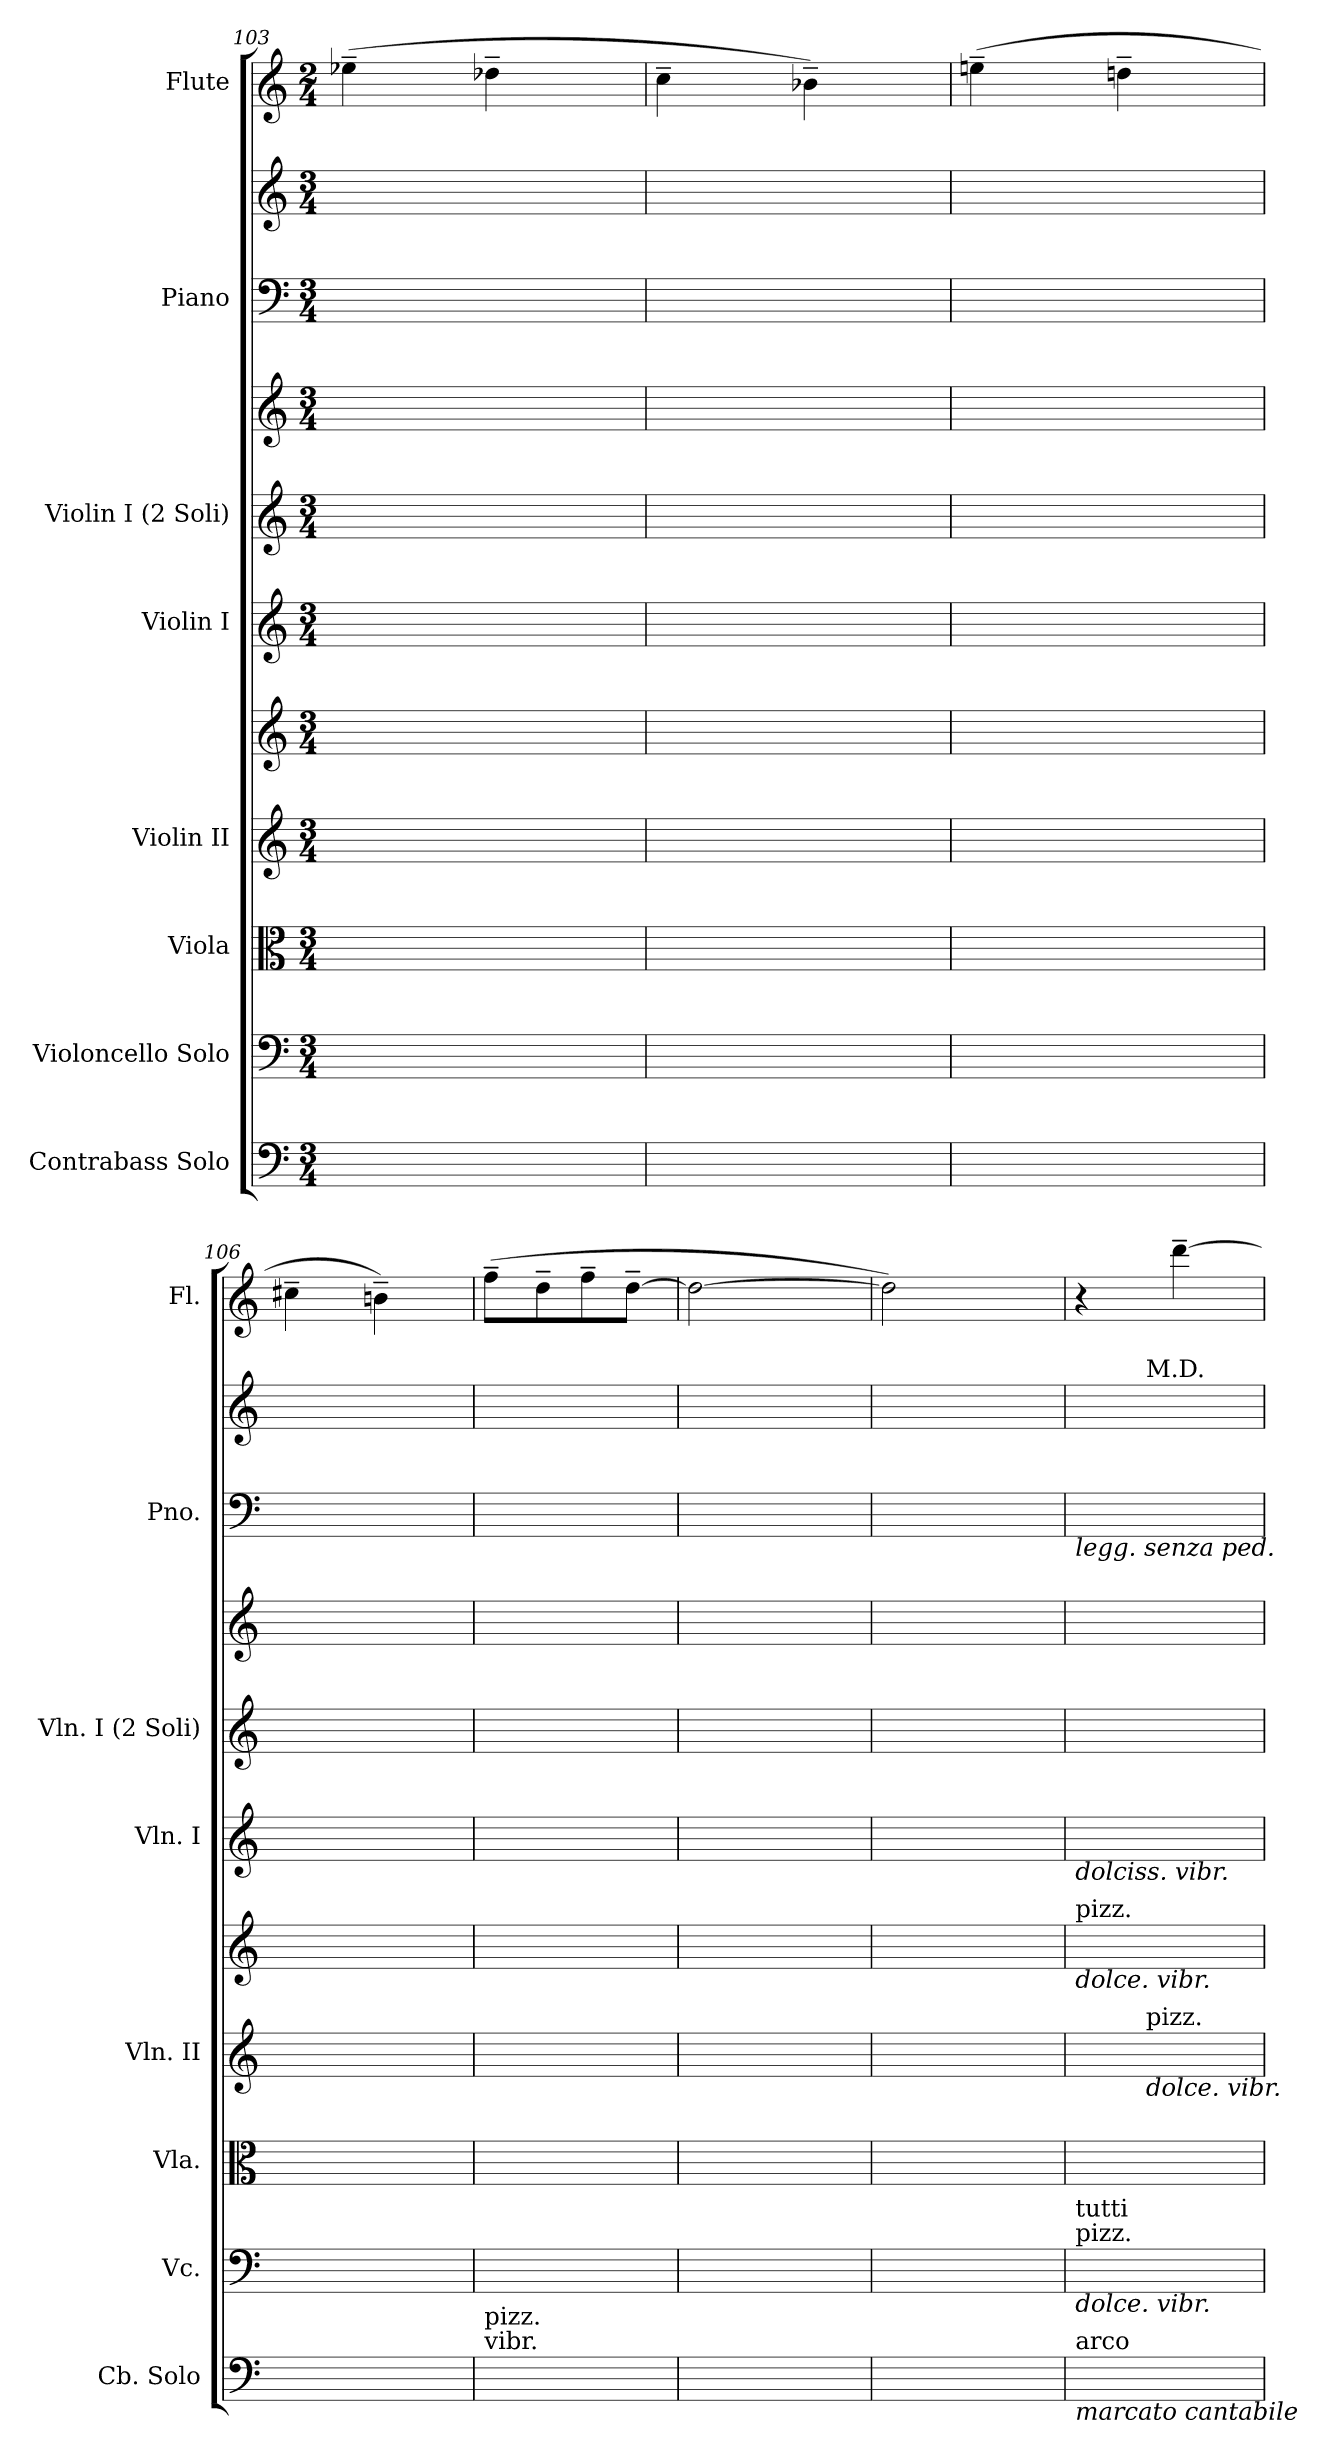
**kern	**kern	**kern	**kern	**kern	**kern	**kern	**kern	**kern	**kern	**kern
*part8	*part7	*part6	*part5	*part5	*part4	*part3	*part3	*part2	*part2	*part1
*staff11	*staff10	*staff9	*staff8	*staff7	*staff6	*staff5	*staff4	*staff3	*staff2	*staff1
*I"Contrabass Solo	*I"Violoncello Solo	*I"Viola	*I"Violin II	*	*I"Violin I	*I"Violin I (2 Soli)	*	*I"Piano	*	*I"Flute
*I'Cb. Solo	*I'Vc.	*I'Vla.	*I'Vln. II	*	*I'Vln. I	*I'Vln. I (2 Soli)	*	*I'Pno.	*	*I'Fl.
*clefF4	*clefF4	*clefC3	*clefG2	*clefG2	*clefG2	*clefG2	*clefG2	*clefF4	*clefG2	*clefG2
*ITrd7c12	*	*	*	*	*	*	*	*	*	*
*k[]	*k[]	*k[]	*k[]	*k[]	*k[]	*k[]	*k[]	*k[]	*k[]	*k[]
*C:	*C:	*C:	*C:	*C:	*C:	*C:	*C:	*C:	*C:	*C:
*M3/4	*M3/4	*M3/4	*M3/4	*M3/4	*M3/4	*M3/4	*M3/4	*M3/4	*M3/4	*M2/4
*Xtuplet	*	*	*Xtuplet	*Xtuplet	*Xtuplet	*	*	*	*	*Xtuplet
=103	=103	=103	=103	=103	=103	=103	=103	=103	=103	=103
4%3ryy	2.ryy	2.ryy	4%3ryy	4%3ryy	4%3ryy	8ryy	8ryy	2.ryy	4ryy	(8%3ee-X~
.	.	.	.	.	.	8ryy	8ryy	.	.	.
*	*	*	*	*	*	*Xtuplet	*Xtuplet	*	*	*
.	.	.	.	.	.	12ryy	12ryy	.	4ryy	.
.	.	.	.	.	.	12ryy	12ryy	.	.	.
.	.	.	.	.	.	.	.	.	.	8%3dd-X~
.	.	.	.	.	.	12ryy	12ryy	.	.	.
.	.	.	.	.	.	12ryy	12ryy	.	4ryy	.
.	.	.	.	.	.	12ryy	12ryy	.	.	.
.	.	.	.	.	.	12ryy	12ryy	.	.	.
=104	=104	=104	=104	=104	=104	=104	=104	=104	=104	=104
4%3ryy	2.ryy	2.ryy	4%3ryy	4%3ryy	4%3ryy	12ryy	12ryy	2.ryy	4ryy	8%3cc~
.	.	.	.	.	.	12ryy	12ryy	.	.	.
.	.	.	.	.	.	12ryy	12ryy	.	.	.
.	.	.	.	.	.	8ryy	8ryy	.	4ryy	.
.	.	.	.	.	.	8ryy	8ryy	.	.	8%3b-X~)
.	.	.	.	.	.	12ryy	12ryy	.	4ryy	.
.	.	.	.	.	.	12ryy	12ryy	.	.	.
.	.	.	.	.	.	12ryy	12ryy	.	.	.
=105	=105	=105	=105	=105	=105	=105	=105	=105	=105	=105
4%3ryy	2.ryy	2.ryy	4%3ryy	4%3ryy	4%3ryy	12ryy	12ryy	2.ryy	4ryy	(8%3een~
.	.	.	.	.	.	12ryy	12ryy	.	.	.
.	.	.	.	.	.	12ryy	12ryy	.	.	.
.	.	.	.	.	.	8ryy	8ryy	.	4ryy	.
.	.	.	.	.	.	8ryy	8ryy	.	.	8%3ddn~
.	.	.	.	.	.	12ryy	12ryy	.	4ryy	.
.	.	.	.	.	.	12ryy	12ryy	.	.	.
.	.	.	.	.	.	12ryy	12ryy	.	.	.
=106	=106	=106	=106	=106	=106	=106	=106	=106	=106	=106
4%3ryy	2.ryy	2.ryy	4%3ryy	4%3ryy	4%3ryy	8ryy	8ryy	2.ryy	4ryy	8%3cc#X~
.	.	.	.	.	.	8ryy	8ryy	.	.	.
.	.	.	.	.	.	12ryy	12ryy	.	4ryy	.
.	.	.	.	.	.	12ryy	12ryy	.	.	.
.	.	.	.	.	.	.	.	.	.	8%3bn~)
.	.	.	.	.	.	12ryy	12ryy	.	.	.
.	.	.	.	.	.	12ryy	12ryy	.	4ryy	.
.	.	.	.	.	.	12ryy	12ryy	.	.	.
.	.	.	.	.	.	12ryy	12ryy	.	.	.
=107	=107	=107	=107	=107	=107	=107	=107	=107	=107	=107
!LO:TX:a:t=vibr.	!	!	!	!	!	!	!	!	!	!
!LO:TX:a:t=pizz.	!	!	!	!	!	!	!	!	!	!
2ryy	2.ryy	2.ryy	4%3ryy	4%3ryy	4%3ryy	12ryy	12ryy	2.ryy	4ryy	(16%3ff~L
.	.	.	.	.	.	12ryy	12ryy	.	.	.
.	.	.	.	.	.	12ryy	12ryy	.	.	.
.	.	.	.	.	.	.	.	.	.	16%3dd~
.	.	.	.	.	.	8ryy	8ryy	.	4ryy	.
.	.	.	.	.	.	8ryy	8ryy	.	.	16%3ff~
4ryy	.	.	.	.	.	12ryy	12ryy	.	4ryy	.
.	.	.	.	.	.	.	.	.	.	[16%3dd~J
.	.	.	.	.	.	12ryy	12ryy	.	.	.
.	.	.	.	.	.	12ryy	12ryy	.	.	.
=108	=108	=108	=108	=108	=108	=108	=108	=108	=108	=108
4%3ryy	2.ryy	2.ryy	4%3ryy	4%3ryy	4%3ryy	12ryy	12ryy	2.ryy	4ryy	4%3dd_
.	.	.	.	.	.	12ryy	12ryy	.	.	.
.	.	.	.	.	.	12ryy	12ryy	.	.	.
.	.	.	.	.	.	8ryy	8ryy	.	4ryy	.
.	.	.	.	.	.	8ryy	8ryy	.	.	.
.	.	.	.	.	.	12ryy	12ryy	.	4ryy	.
.	.	.	.	.	.	12ryy	12ryy	.	.	.
.	.	.	.	.	.	12ryy	12ryy	.	.	.
=109	=109	=109	=109	=109	=109	=109	=109	=109	=109	=109
4%3ryy	2ryy	2.ryy	4%3ryy	4%3ryy	4%3ryy	8ryy	8ryy	2ryy	4ryy	4%3dd])
.	.	.	.	.	.	8ryy	8ryy	.	.	.
.	.	.	.	.	.	12ryy	12ryy	.	4ryy	.
.	.	.	.	.	.	12ryy	12ryy	.	.	.
.	.	.	.	.	.	12ryy	12ryy	.	.	.
.	4ryy	.	.	.	.	12ryy	12ryy	4ryy	4ryy	.
.	.	.	.	.	.	12ryy	12ryy	.	.	.
.	.	.	.	.	.	12ryy	12ryy	.	.	.
=110	=110	=110	=110	=110	=110	=110	=110	=110	=110	=110
!	!	!	!	!	!	!	!	!LO:TX:b:i:t=legg. senza ped.	!	!
!	!	!	!	!	!LO:TX:b:i:t=dolciss. vibr.	!	!	!	!	!
!	!	!	!	!LO:TX:b:i:t=dolce. vibr.	!	!	!	!	!	!
!	!	!	!	!LO:TX:a:t=pizz.	!	!	!	!	!	!
!	!LO:TX:a:t=pizz.	!	!	!	!	!	!	!	!	!
!	!LO:TX:b:i:t=dolce. vibr.	!	!	!	!	!	!	!	!	!
!	!LO:TX:a:t=tutti	!	!	!	!	!	!	!	!	!
!LO:TX:a:t=arco	!	!	!	!	!	!	!	!	!	!
!LO:TX:b:i:t=marcato cantabile	!	!	!	!	!	!	!	!	!	!
2.ryy	2ryy	8ryy	4ryy	2ryy	2.ryy	8ryy	8ryy	4%3ryy	12ryy	8%3r
.	.	.	.	.	.	.	.	.	12ryy	.
.	.	8ryy	.	.	.	8ryy	8ryy	.	.	.
.	.	.	.	.	.	.	.	.	12ryy	.
!	!	!	!	!	!	!	!	!	!LO:TX:a:t=M.D.	!
!	!	!	!LO:TX:b:i:t=dolce. vibr.	!	!	!	!	!	!	!
!	!	!	!LO:TX:a:t=pizz.	!	!	!	!	!	!	!
.	.	4ryy	2ryy	.	.	4ryy	4ryy	.	8ryy	.
.	.	.	.	.	.	.	.	.	8ryy	[8%3ddd~
.	4ryy	4ryy	.	4ryy	.	4ryy	4ryy	.	12ryy	.
.	.	.	.	.	.	.	.	.	12ryy	.
.	.	.	.	.	.	.	.	.	12ryy	.
=	=	=	=	=	=	=	=	=	=	=
*-	*-	*-	*-	*-	*-	*-	*-	*-	*-	*-
